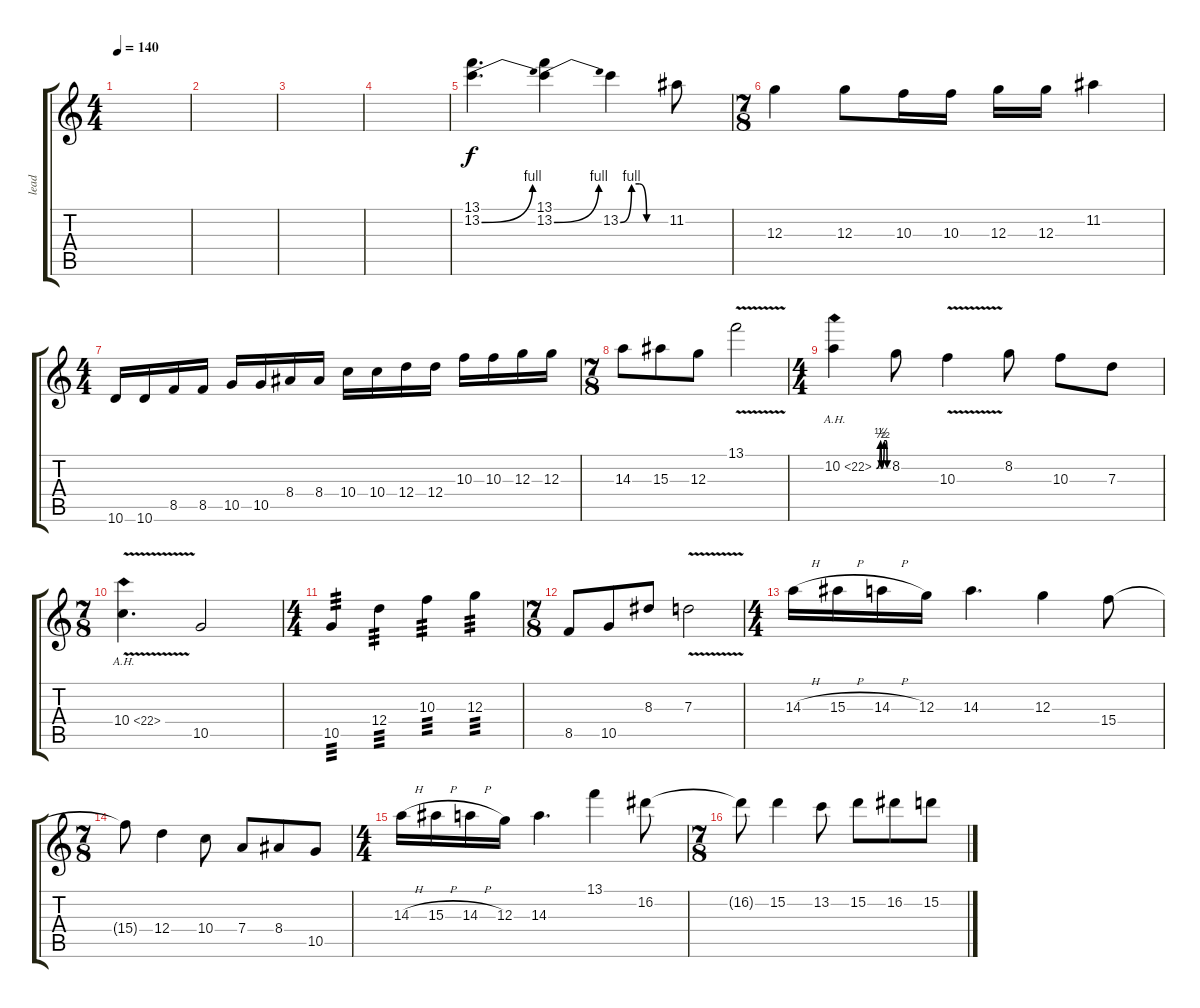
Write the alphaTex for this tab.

\track ("lead " "lead ") {instrument overdrivenguitar}
\staff {score tabs}
\tuning (E4 B3 G3 D3 A2 E2) {hide}
\ts (4 4)
\tempo 140
\clef g2
\ks c
|
|
|
|
(13.1 13.2{be (bend 0 0 60 4)}).4{d} (13.1 13.2{be (bend 0 0 60 4)}).4 13.2{be (custom 0 0 15 4 25 4 35 0 60 0)}.4 11.2.8 |
\ts (7 8)
12.3.4 12.3.8 10.3.16 10.3.16 12.3.16 12.3.16 11.2.4 |
\ts (4 4)
10.6.16 10.6.16 8.5.16 8.5.16 10.5.16 10.5.16 8.4.16 8.4.16 10.4.16 10.4.16 12.4.16 12.4.16 10.3.16 10.3.16 12.3.16 12.3.16 |
\ts (7 8)
14.3.8 15.3.8 12.3.8 13.1{v}.2 |
\ts (4 4)
10.2{be (custom 0 0 20 2 25 0 40 2 50 2 55 0 60 0) ah 12}.4 8.2.8 10.3{v}.4 8.2.8 10.3.8 7.3.8 |
\ts (7 8)
10.4{ah 12 v}.4{d} 10.5.2 |
\ts (4 4)
10.5.4{tp 3} 12.4.4{tp 3} 10.3.4{tp 3} 12.3.4{tp 3} |
\ts (7 8)
8.5.8 10.5.8 8.3.8 7.3{v}.2 |
\ts (4 4)
14.3{h}.16 15.3{h}.16 14.3{h}.16 12.3.16 14.3.4{d} 12.3.4 15.4.8 |
\ts (7 8)
15.4{t}.8 12.4.4 10.4.8 7.4.8 8.4.8 10.5.8 |
\ts (4 4)
14.3{h}.16 15.3{h}.16 14.3{h}.16 12.3.16 14.3.4{d} 13.1.4 16.2.8 |
\ts (7 8)
16.2{t}.8 15.2.4 13.2.8 15.2.8 16.2.8 15.2.8
